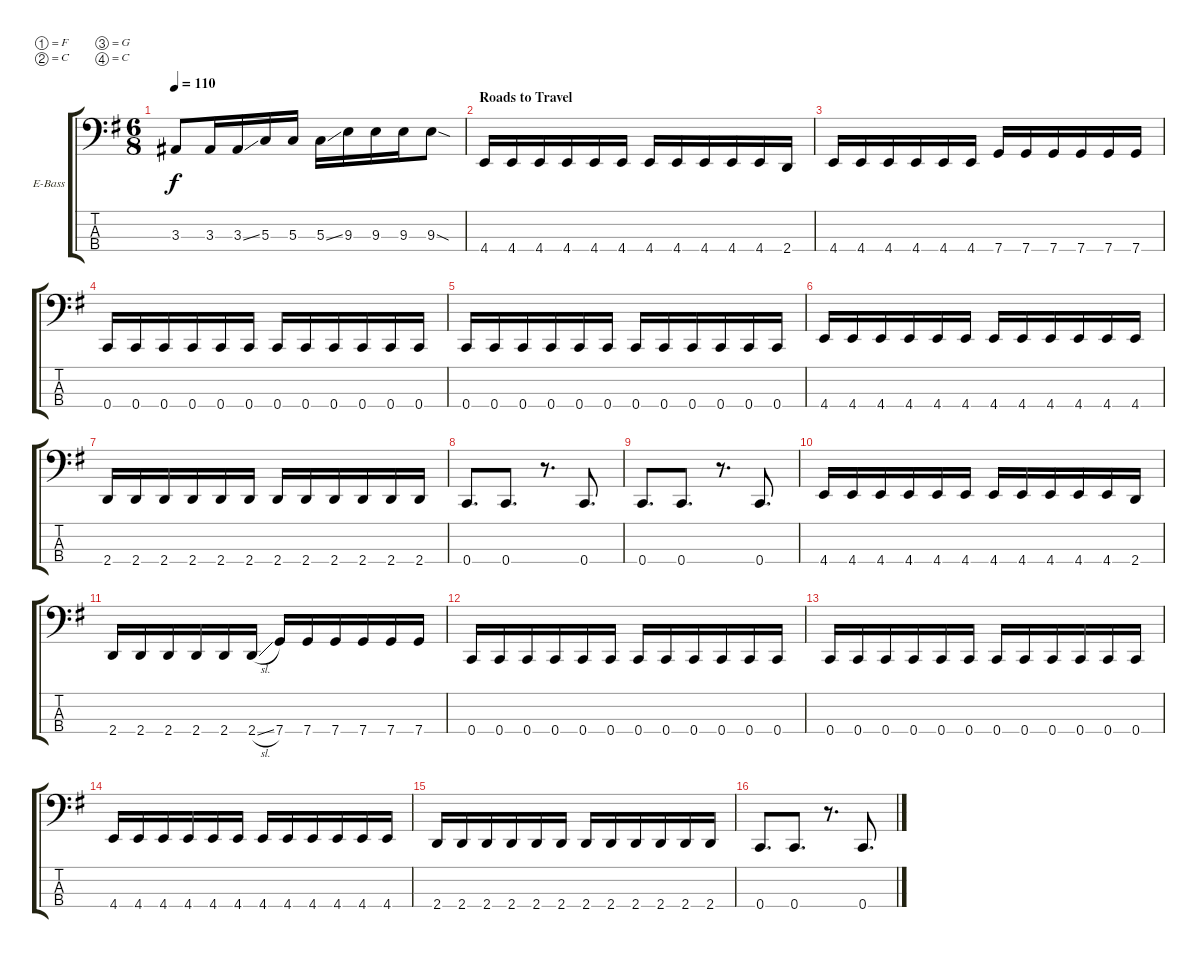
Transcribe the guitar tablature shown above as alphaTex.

\bracketExtendMode groupsimilarinstruments
\firstSystemTrackNameOrientation horizontal
\otherSystemsTrackNameOrientation horizontal
\track ("Electric Bass" "E-Bass") {instrument electricbassfinger}
\staff {score tabs}
\tuning (F2 C2 G1 C1)
\ts (6 8)
\tempo 110
\clef f4
\ks eminor
3.3.8{dy f} 3.3.16 3.3{ss}.16 5.3.16 5.3.16 5.3{ss}.16 9.3.16 9.3.16 9.3.16 9.3{sod}.8 |
\section ("" "Roads to Travel")
4.4.16 4.4.16 4.4.16 4.4.16 4.4.16 4.4.16 4.4.16 4.4.16 4.4.16 4.4.16 4.4.16 2.4.16 |
4.4.16 4.4.16 4.4.16 4.4.16 4.4.16 4.4.16 7.4.16 7.4.16 7.4.16 7.4.16 7.4.16 7.4.16 |
0.4.16 0.4.16 0.4.16 0.4.16 0.4.16 0.4.16 0.4.16 0.4.16 0.4.16 0.4.16 0.4.16 0.4.16 |
0.4.16 0.4.16 0.4.16 0.4.16 0.4.16 0.4.16 0.4.16 0.4.16 0.4.16 0.4.16 0.4.16 0.4.16 |
4.4.16 4.4.16 4.4.16 4.4.16 4.4.16 4.4.16 4.4.16 4.4.16 4.4.16 4.4.16 4.4.16 4.4.16 |
2.4.16 2.4.16 2.4.16 2.4.16 2.4.16 2.4.16 2.4.16 2.4.16 2.4.16 2.4.16 2.4.16 2.4.16 |
0.4.8{d} 0.4.8{d} r.8{d} 0.4.8{d} |
0.4.8{d} 0.4.8{d} r.8{d} 0.4.8{d} |
4.4.16 4.4.16 4.4.16 4.4.16 4.4.16 4.4.16 4.4.16 4.4.16 4.4.16 4.4.16 4.4.16 2.4.16 |
2.4.16 2.4.16 2.4.16 2.4.16 2.4.16 2.4{sl}.16 7.4.16 7.4.16 7.4.16 7.4.16 7.4.16 7.4.16 |
0.4.16 0.4.16 0.4.16 0.4.16 0.4.16 0.4.16 0.4.16 0.4.16 0.4.16 0.4.16 0.4.16 0.4.16 |
0.4.16 0.4.16 0.4.16 0.4.16 0.4.16 0.4.16 0.4.16 0.4.16 0.4.16 0.4.16 0.4.16 0.4.16 |
4.4.16 4.4.16 4.4.16 4.4.16 4.4.16 4.4.16 4.4.16 4.4.16 4.4.16 4.4.16 4.4.16 4.4.16 |
2.4.16 2.4.16 2.4.16 2.4.16 2.4.16 2.4.16 2.4.16 2.4.16 2.4.16 2.4.16 2.4.16 2.4.16 |
0.4.8{d} 0.4.8{d} r.8{d} 0.4.8{d}
